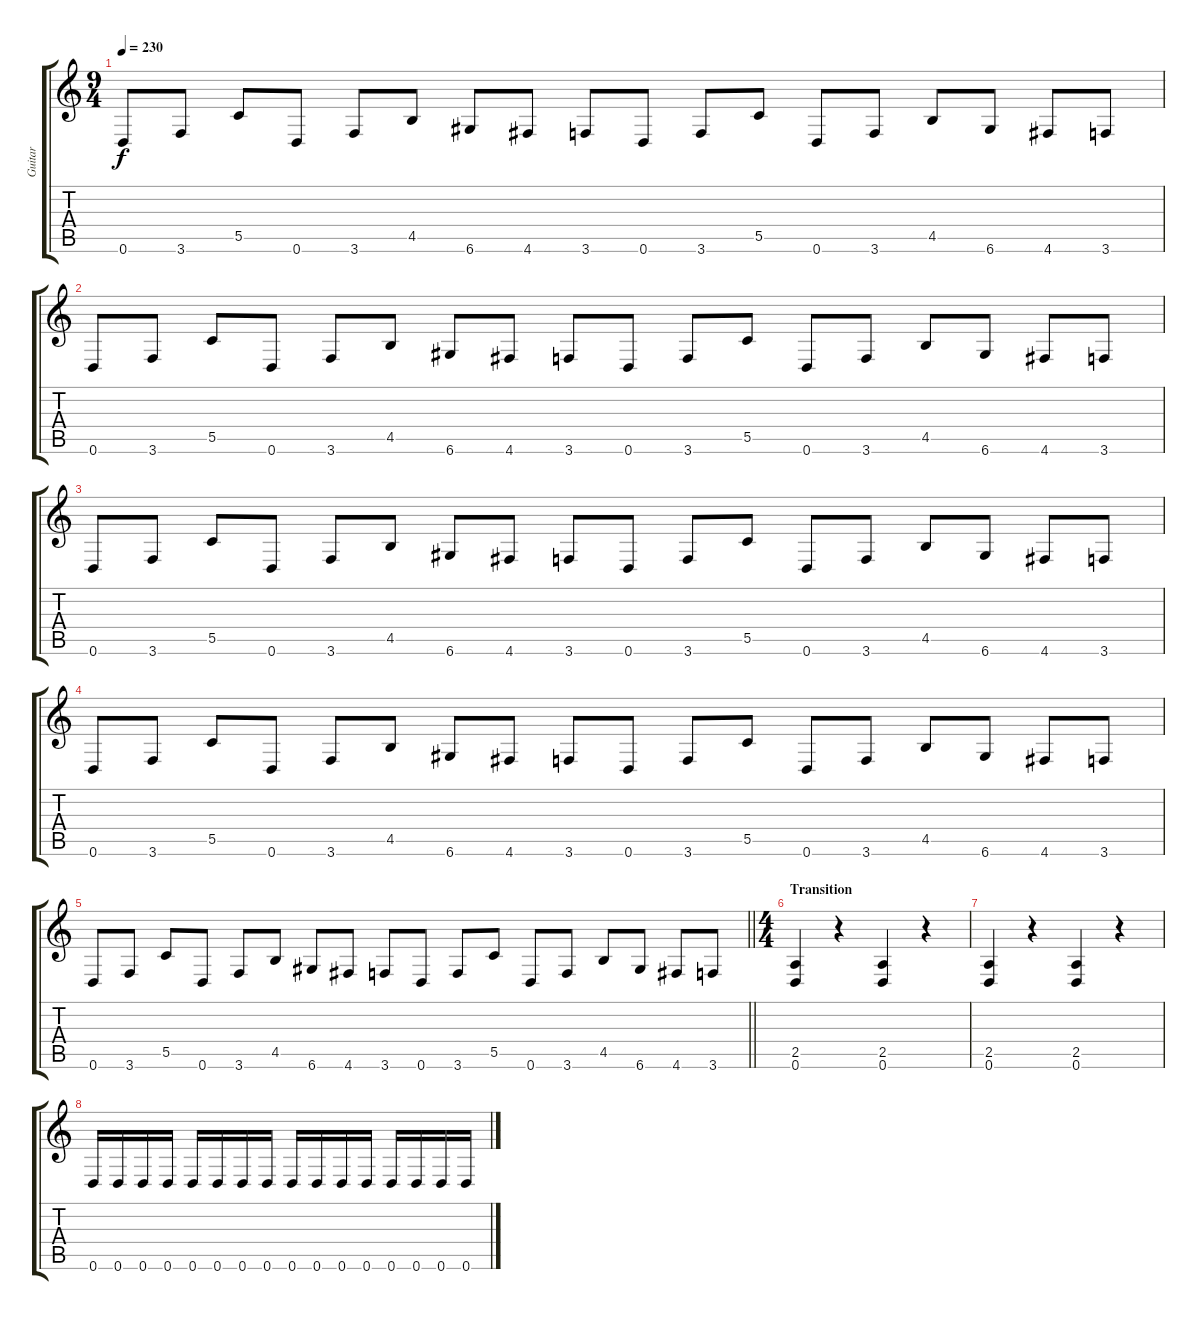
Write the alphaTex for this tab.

\track ("Guitar" "Guitar") {instrument distortionguitar}
\staff {score tabs}
\tuning (D4 A3 F3 C3 G2 D2) {hide}
\ts (9 4)
\tempo 230
\clef g2
\ks c
0.6.8{dy f} 3.6.8 5.5.8 0.6.8 3.6.8 4.5.8 6.6.8 4.6.8 3.6.8 0.6.8 3.6.8 5.5.8 0.6.8 3.6.8 4.5.8 6.6.8 4.6.8 3.6.8 |
0.6.8 3.6.8 5.5.8 0.6.8 3.6.8 4.5.8 6.6.8 4.6.8 3.6.8 0.6.8 3.6.8 5.5.8 0.6.8 3.6.8 4.5.8 6.6.8 4.6.8 3.6.8 |
0.6.8 3.6.8 5.5.8 0.6.8 3.6.8 4.5.8 6.6.8 4.6.8 3.6.8 0.6.8 3.6.8 5.5.8 0.6.8 3.6.8 4.5.8 6.6.8 4.6.8 3.6.8 |
0.6.8 3.6.8 5.5.8 0.6.8 3.6.8 4.5.8 6.6.8 4.6.8 3.6.8 0.6.8 3.6.8 5.5.8 0.6.8 3.6.8 4.5.8 6.6.8 4.6.8 3.6.8 |
\barLineRight lightlight
0.6.8 3.6.8 5.5.8 0.6.8 3.6.8 4.5.8 6.6.8 4.6.8 3.6.8 0.6.8 3.6.8 5.5.8 0.6.8 3.6.8 4.5.8 6.6.8 4.6.8 3.6.8 |
\ts (4 4)
\section ("" "Transition")
(2.5 0.6).4 r.4 (2.5 0.6).4 r.4 |
(2.5 0.6).4 r.4 (2.5 0.6).4 r.4 |
0.6.16 0.6.16 0.6.16 0.6.16 0.6.16 0.6.16 0.6.16 0.6.16 0.6.16 0.6.16 0.6.16 0.6.16 0.6.16 0.6.16 0.6.16 0.6.16
